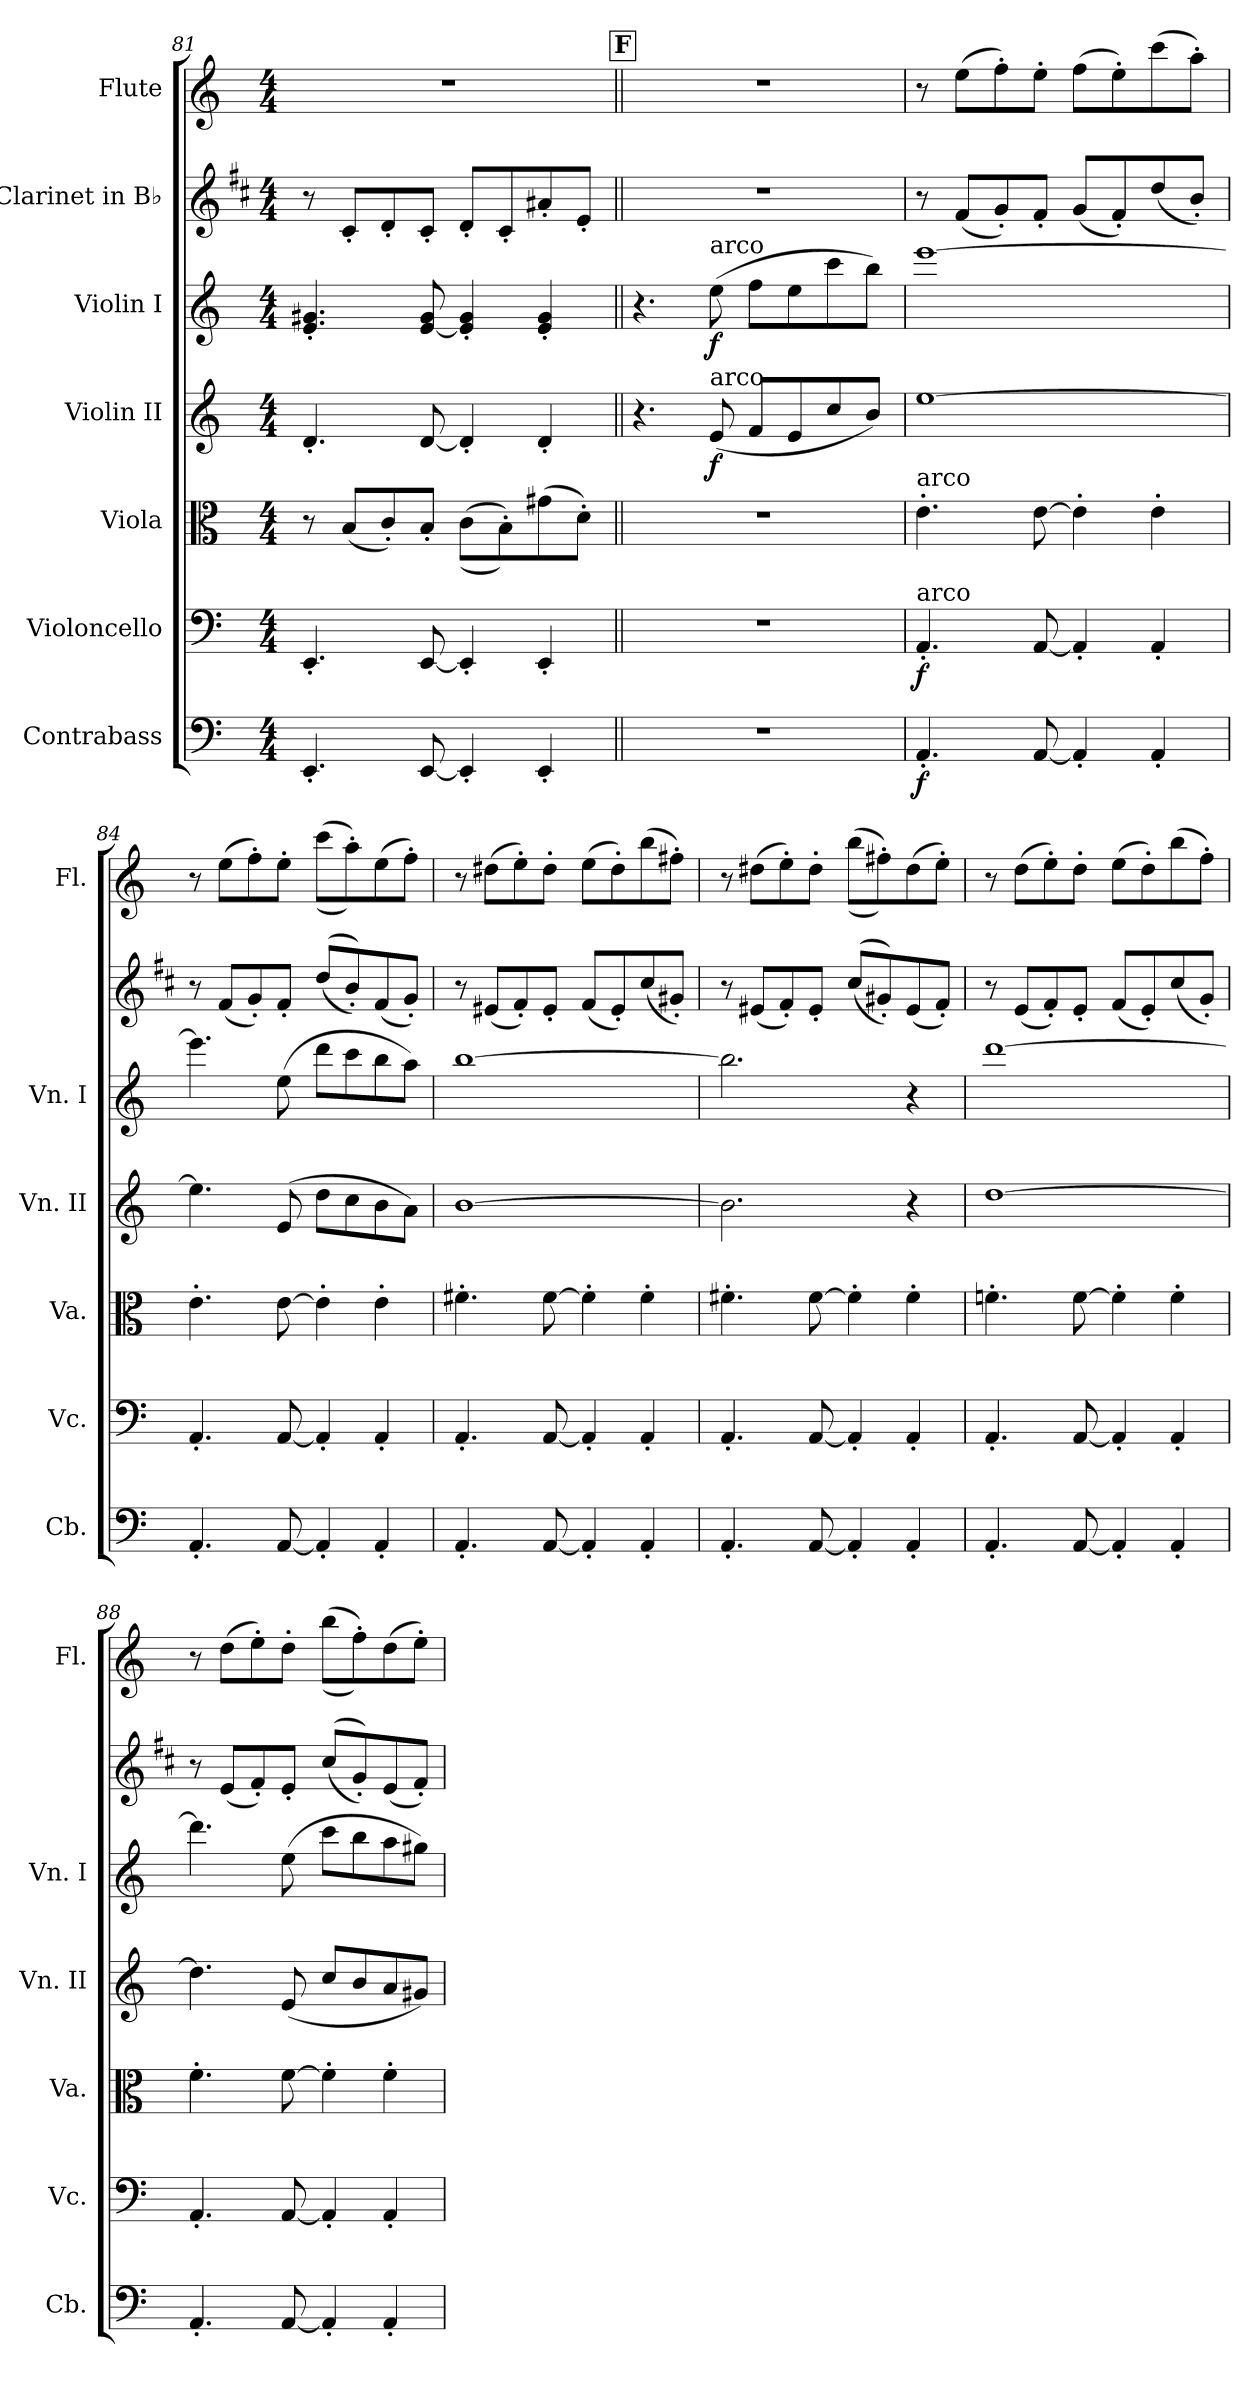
**kern	**dynam	**kern	**dynam	**kern	**kern	**dynam	**kern	**dynam	**kern	**kern
*part7	*part7	*part6	*part6	*part5	*part4	*part4	*part3	*part3	*part2	*part1
*staff7	*staff7	*staff6	*staff6	*staff5	*staff4	*staff4	*staff3	*staff3	*staff2	*staff1
*I"Contrabass	*	*I"Violoncello	*	*I"Viola	*I"Violin II	*	*I"Violin I	*	*I"Clarinet in B♭	*I"Flute
*I'Cb.	*	*I'Vc.	*	*I'Va.	*I'Vn. II	*	*I'Vn. I	*	*	*I'Fl.
*clefF4	*	*clefF4	*	*clefC3	*clefG2	*	*clefG2	*	*clefG2	*clefG2
*ITrd7c12	*	*	*	*	*	*	*	*	*ITrd1c2	*
*k[]	*	*k[]	*	*k[]	*k[]	*	*k[]	*	*k[]	*k[]
*M4/4	*	*M4/4	*	*M4/4	*M4/4	*	*M4/4	*	*M4/4	*M4/4
=81	=81	=81	=81	=81	=81	=81	=81	=81	=81	=81
4.EEE'/	.	4.EE'/	.	8r	4.d'/	.	4.e/' 4.g#X/'	.	8r	1r
.	.	.	.	(<8B/L	.	.	.	.	8B'/L	.
.	.	.	.	8c'/)	.	.	.	.	8c'/	.
[8EEE/	.	[8EE/	.	8B'/J	[8d/	.	[8e/ 8g#/	.	8B'/J	.
4EEE'/]	.	4EE'/]	.	(>(>8c\L	4d'/]	.	4e/]' 4g#/'	.	8c'/L	.
.	.	.	.	8B'\))	.	.	.	.	8B'/	.
4EEE'/	.	4EE'/	.	(>8g#X\	4d'/	.	4e/' 4g#/'	.	8g#X'/	.
.	.	.	.	8d'\J)	.	.	.	.	8d'/J	.
!!LO:REH:place=s1:a:B:fs=14:t=F
=82||	=82||	=82||	=82||	=82||	=82||	=82||	=82||	=82||	=82||	=82||
1r	.	1r	.	1r	4.r	.	4.r	.	1r	1r
!	!	!	!	!	!	!	!LO:TX:a:t=arco	!	!	!
!	!	!	!	!	!LO:TX:a:t=arco	!	!	!	!	!
!	!	!	!	!	!	!LO:DY:b	!	!LO:DY:b	!	!
.	.	.	.	.	(<8e/	f	(>8ee\	f	.	.
.	.	.	.	.	8f/L	.	8ff\L	.	.	.
.	.	.	.	.	8e/	.	8ee\	.	.	.
.	.	.	.	.	8cc/	.	8ccc\	.	.	.
.	.	.	.	.	8b/J)	.	8bb\J)	.	.	.
=83	=83	=83	=83	=83	=83	=83	=83	=83	=83	=83
!	!	!	!	!LO:TX:a:t=arco	!	!	!	!	!	!
!	!	!LO:TX:a:t=arco	!	!	!	!	!	!	!	!
!	!LO:DY:b	!	!LO:DY:b	!	!	!	!	!	!	!
4.AAA'/	f	4.AA'/	f	4.e'\	[1ee	.	[1eee	.	8r	8r
.	.	.	.	.	.	.	.	.	(<8e/L	(>8ee\L
.	.	.	.	.	.	.	.	.	8f'/)	8ff'\)
[8AAA/	.	[8AA/	.	[8e\	.	.	.	.	8e'/J	8ee'\J
4AAA'/]	.	4AA'/]	.	4e'\]	.	.	.	.	(<8f/L	(>8ff\L
.	.	.	.	.	.	.	.	.	8e'/)	8ee'\)
4AAA'/	.	4AA'/	.	4e'\	.	.	.	.	(<8cc/	(>8ccc\
.	.	.	.	.	.	.	.	.	8a'/J)	8aa'\J)
!!LO:PB:g=z
=84	=84	=84	=84	=84	=84	=84	=84	=84	=84	=84
4.AAA'/	.	4.AA'/	.	4.e'\	4.ee\]	.	4.eee\]	.	8r	8r
.	.	.	.	.	.	.	.	.	(<8e/L	(>8ee\L
.	.	.	.	.	.	.	.	.	8f'/)	8ff'\)
[8AAA/	.	[8AA/	.	[8e\	(>8e/	.	(>8ee\	.	8e'/J	8ee'\J
4AAA'/]	.	4AA'/]	.	4e'\]	8dd\L	.	8ddd\L	.	(<(<8cc/L	(>(>8ccc\L
.	.	.	.	.	8cc\	.	8ccc\	.	8a'/))	8aa'\))
4AAA'/	.	4AA'/	.	4e'\	8b\	.	8bb\	.	(<8e/	(>8ee\
.	.	.	.	.	8a\J)	.	8aa\J)	.	8f'/J)	8ff'\J)
=85	=85	=85	=85	=85	=85	=85	=85	=85	=85	=85
4.AAA'/	.	4.AA'/	.	4.f#X'\	[1b	.	[1bb	.	8r	8r
.	.	.	.	.	.	.	.	.	(<8d#X/L	(>8dd#X\L
.	.	.	.	.	.	.	.	.	8e'/)	8ee'\)
[8AAA/	.	[8AA/	.	[8f#\	.	.	.	.	8d#'/J	8dd#'\J
4AAA'/]	.	4AA'/]	.	4f#'\]	.	.	.	.	(<8e/L	(>8ee\L
.	.	.	.	.	.	.	.	.	8d#'/)	8dd#'\)
4AAA'/	.	4AA'/	.	4f#'\	.	.	.	.	(<8b/	(>8bb\
.	.	.	.	.	.	.	.	.	8f#X'/J)	8ff#X'\J)
=86	=86	=86	=86	=86	=86	=86	=86	=86	=86	=86
4.AAA'/	.	4.AA'/	.	4.f#X'\	2.b\]	.	2.bb\]	.	8r	8r
.	.	.	.	.	.	.	.	.	(<8d#X/L	(>8dd#X\L
.	.	.	.	.	.	.	.	.	8e'/)	8ee'\)
[8AAA/	.	[8AA/	.	[8f#\	.	.	.	.	8d#'/J	8dd#'\J
4AAA'/]	.	4AA'/]	.	4f#'\]	.	.	.	.	(<(<8b/L	(>(>8bb\L
.	.	.	.	.	.	.	.	.	8f#X'/))	8ff#X'\))
4AAA'/	.	4AA'/	.	4f#'\	4r	.	4r	.	(<8d#/	(>8dd#\
.	.	.	.	.	.	.	.	.	8e'/J)	8ee'\J)
=87	=87	=87	=87	=87	=87	=87	=87	=87	=87	=87
4.AAA'/	.	4.AA'/	.	4.fn'\	[1dd	.	[1ddd	.	8r	8r
.	.	.	.	.	.	.	.	.	(<8d/L	(>8dd\L
.	.	.	.	.	.	.	.	.	8e'/)	8ee'\)
[8AAA/	.	[8AA/	.	[8f\	.	.	.	.	8d'/J	8dd'\J
4AAA'/]	.	4AA'/]	.	4f'\]	.	.	.	.	(<8e/L	(>8ee\L
.	.	.	.	.	.	.	.	.	8d'/)	8dd'\)
4AAA'/	.	4AA'/	.	4f'\	.	.	.	.	(<8b/	(>8bb\
.	.	.	.	.	.	.	.	.	8f'/J)	8ff'\J)
=88	=88	=88	=88	=88	=88	=88	=88	=88	=88	=88
4.AAA'/	.	4.AA'/	.	4.f'\	4.dd\]	.	4.ddd\]	.	8r	8r
.	.	.	.	.	.	.	.	.	(<8d/L	(>8dd\L
.	.	.	.	.	.	.	.	.	8e'/)	8ee'\)
[8AAA/	.	[8AA/	.	[8f\	(<8e/	.	(>8ee\	.	8d'/J	8dd'\J
4AAA'/]	.	4AA'/]	.	4f'\]	8cc/L	.	8ccc\L	.	(<(<8b/L	(>(>8bb\L
.	.	.	.	.	8b/	.	8bb\	.	8f'/))	8ff'\))
4AAA'/	.	4AA'/	.	4f'\	8a/	.	8aa\	.	(<8d/	(>8dd\
.	.	.	.	.	8g#X/J)	.	8gg#X\J)	.	8e'/J)	8ee'\J)
=	=	=	=	=	=	=	=	=	=	=
*-	*-	*-	*-	*-	*-	*-	*-	*-	*-	*-
